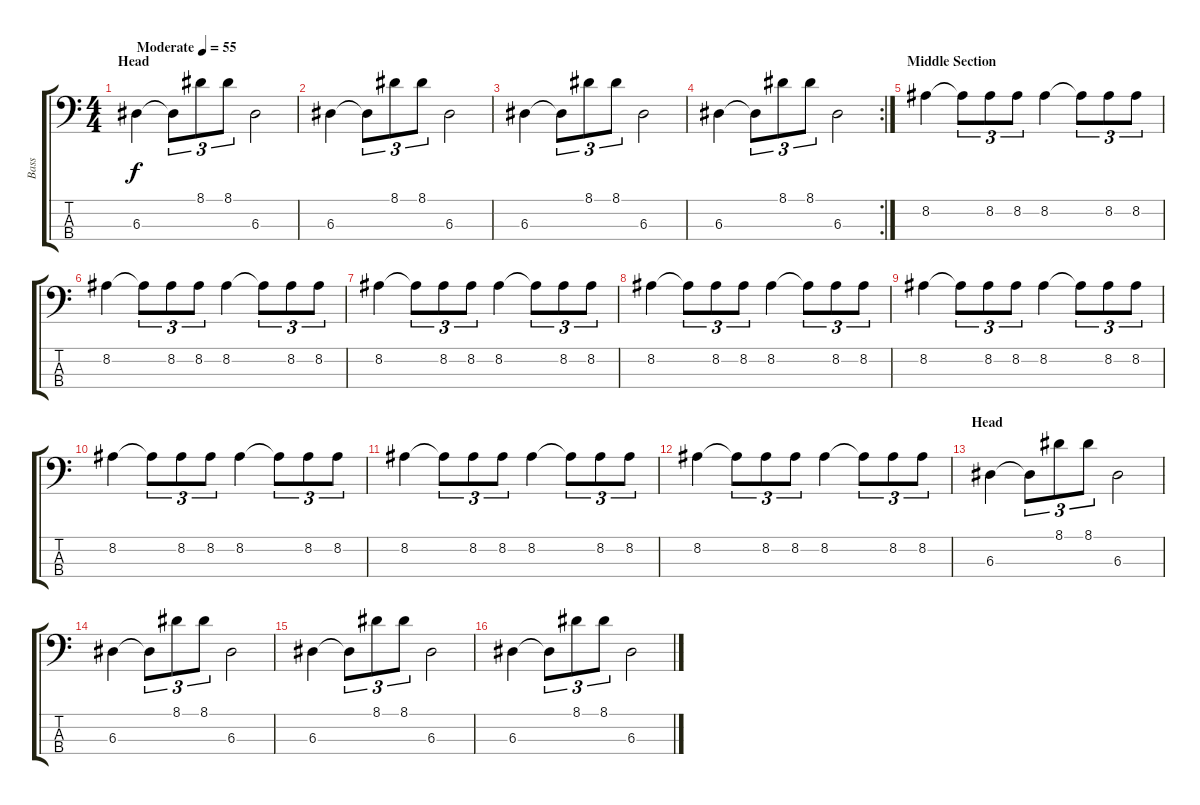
\track ("Bass" "Bass") {instrument electricbassfinger}
\staff {score tabs}
\tuning (G2 D2 A1 E1) {hide}
\ts (4 4)
\section ("" "Head")
\tempo (55 "Moderate")
\clef f4
\ks c
6.3.4{dy f instrument electricbassfinger} 6.3{t}.8{tu (3 2)} 8.1.8{tu (3 2)} 8.1.8{tu (3 2)} 6.3.2 |
6.3.4 6.3{t}.8{tu (3 2)} 8.1.8{tu (3 2)} 8.1.8{tu (3 2)} 6.3.2 |
6.3.4 6.3{t}.8{tu (3 2)} 8.1.8{tu (3 2)} 8.1.8{tu (3 2)} 6.3.2 |
\rc 2
6.3.4 6.3{t}.8{tu (3 2)} 8.1.8{tu (3 2)} 8.1.8{tu (3 2)} 6.3.2 |
\section ("" "Middle Section")
8.2.4 8.2{t}.8{tu (3 2)} 8.2.8{tu (3 2)} 8.2.8{tu (3 2)} 8.2.4 8.2{t}.8{tu (3 2)} 8.2.8{tu (3 2)} 8.2.8{tu (3 2)} |
8.2.4 8.2{t}.8{tu (3 2)} 8.2.8{tu (3 2)} 8.2.8{tu (3 2)} 8.2.4 8.2{t}.8{tu (3 2)} 8.2.8{tu (3 2)} 8.2.8{tu (3 2)} |
8.2.4 8.2{t}.8{tu (3 2)} 8.2.8{tu (3 2)} 8.2.8{tu (3 2)} 8.2.4 8.2{t}.8{tu (3 2)} 8.2.8{tu (3 2)} 8.2.8{tu (3 2)} |
8.2.4 8.2{t}.8{tu (3 2)} 8.2.8{tu (3 2)} 8.2.8{tu (3 2)} 8.2.4 8.2{t}.8{tu (3 2)} 8.2.8{tu (3 2)} 8.2.8{tu (3 2)} |
8.2.4 8.2{t}.8{tu (3 2)} 8.2.8{tu (3 2)} 8.2.8{tu (3 2)} 8.2.4 8.2{t}.8{tu (3 2)} 8.2.8{tu (3 2)} 8.2.8{tu (3 2)} |
8.2.4 8.2{t}.8{tu (3 2)} 8.2.8{tu (3 2)} 8.2.8{tu (3 2)} 8.2.4 8.2{t}.8{tu (3 2)} 8.2.8{tu (3 2)} 8.2.8{tu (3 2)} |
8.2.4 8.2{t}.8{tu (3 2)} 8.2.8{tu (3 2)} 8.2.8{tu (3 2)} 8.2.4 8.2{t}.8{tu (3 2)} 8.2.8{tu (3 2)} 8.2.8{tu (3 2)} |
8.2.4 8.2{t}.8{tu (3 2)} 8.2.8{tu (3 2)} 8.2.8{tu (3 2)} 8.2.4 8.2{t}.8{tu (3 2)} 8.2.8{tu (3 2)} 8.2.8{tu (3 2)} |
\section ("" "Head")
6.3.4 6.3{t}.8{tu (3 2)} 8.1.8{tu (3 2)} 8.1.8{tu (3 2)} 6.3.2 |
6.3.4 6.3{t}.8{tu (3 2)} 8.1.8{tu (3 2)} 8.1.8{tu (3 2)} 6.3.2 |
6.3.4 6.3{t}.8{tu (3 2)} 8.1.8{tu (3 2)} 8.1.8{tu (3 2)} 6.3.2 |
6.3.4 6.3{t}.8{tu (3 2)} 8.1.8{tu (3 2)} 8.1.8{tu (3 2)} 6.3.2
